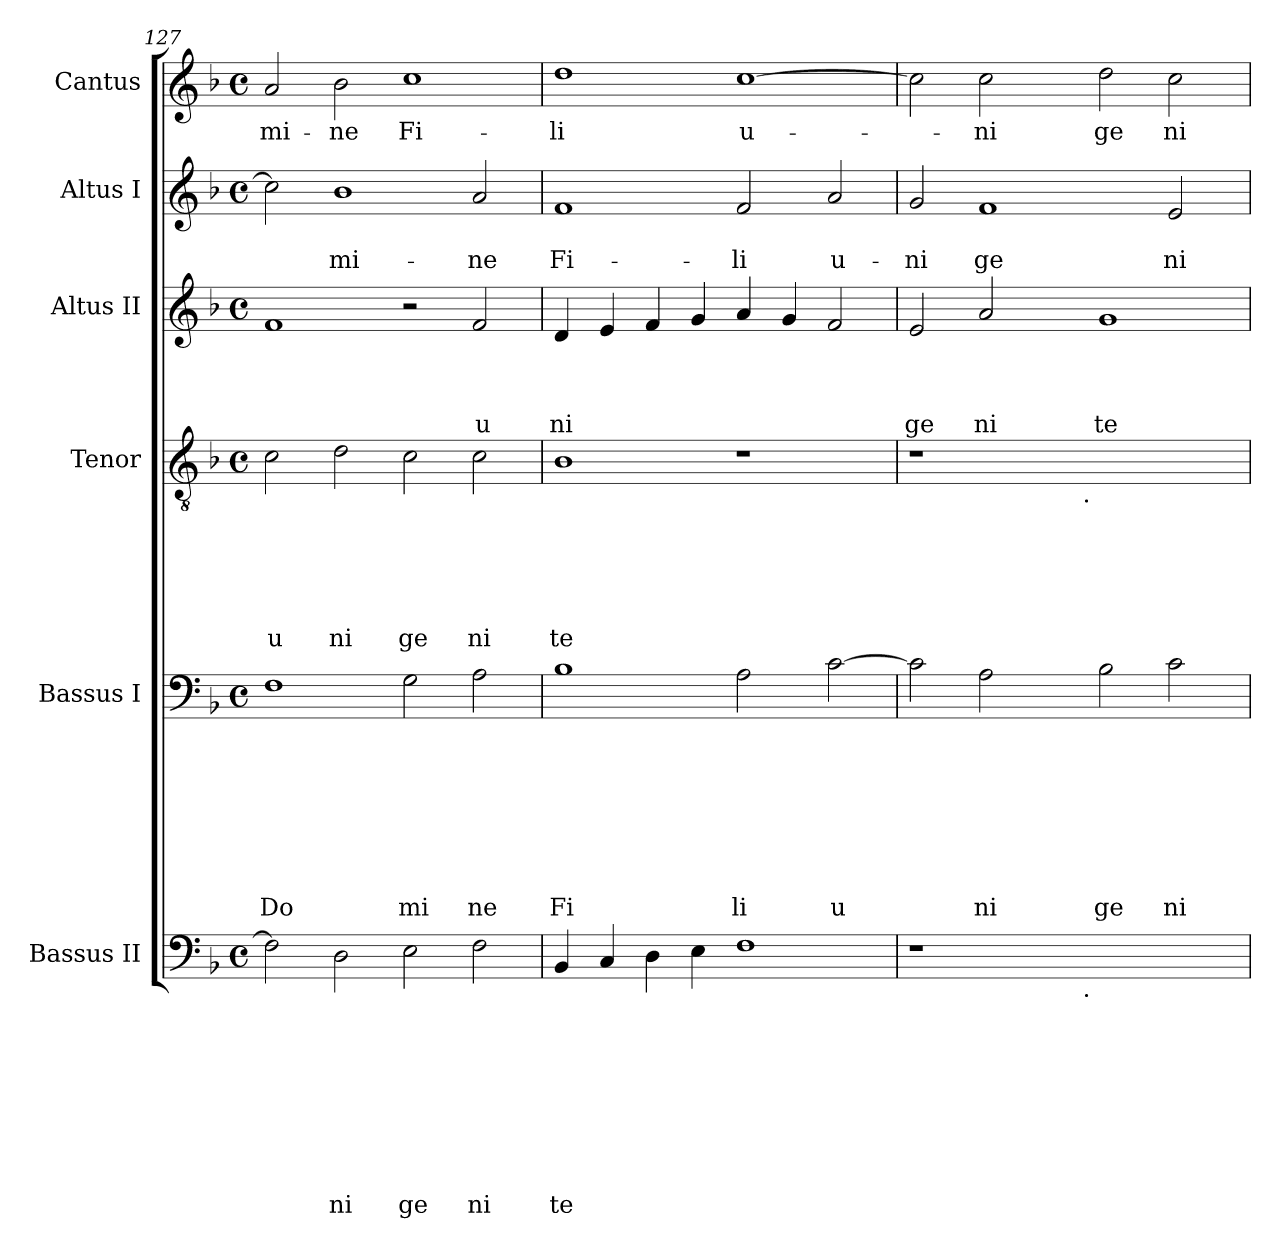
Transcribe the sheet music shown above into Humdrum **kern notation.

**kern	**text	**text	**text	**text	**text	**text	**text	**text	**text	**kern	**text	**text	**text	**text	**text	**text	**text	**text	**kern	**text	**text	**text	**text	**text	**text	**kern	**text	**text	**text	**text	**kern	**text	**text	**kern	**text
*part6	*part6	*part6	*part6	*part6	*part6	*part6	*part6	*part6	*part6	*part5	*part5	*part5	*part5	*part5	*part5	*part5	*part5	*part5	*part4	*part4	*part4	*part4	*part4	*part4	*part4	*part3	*part3	*part3	*part3	*part3	*part2	*part2	*part2	*part1	*part1
*staff6	*staff6	*staff6	*staff6	*staff6	*staff6	*staff6	*staff6	*staff6	*staff6	*staff5	*staff5	*staff5	*staff5	*staff5	*staff5	*staff5	*staff5	*staff5	*staff4	*staff4	*staff4	*staff4	*staff4	*staff4	*staff4	*staff3	*staff3	*staff3	*staff3	*staff3	*staff2	*staff2	*staff2	*staff1	*staff1
*I"Bassus II	*	*	*	*	*	*	*	*	*	*I"Bassus I	*	*	*	*	*	*	*	*	*I"Tenor	*	*	*	*	*	*	*I"Altus II	*	*	*	*	*I"Altus I	*	*	*I"Cantus	*
*I'B II	*	*	*	*	*	*	*	*	*	*I'B I	*	*	*	*	*	*	*	*	*I'T	*	*	*	*	*	*	*I'A II	*	*	*	*	*I'A I	*	*	*	*
*clefF4	*	*	*	*	*	*	*	*	*	*clefF4	*	*	*	*	*	*	*	*	*clefGv2	*	*	*	*	*	*	*clefG2	*	*	*	*	*clefG2	*	*	*clefG2	*
*k[b-]	*	*	*	*	*	*	*	*	*	*k[b-]	*	*	*	*	*	*	*	*	*k[b-]	*	*	*	*	*	*	*k[b-]	*	*	*	*	*k[b-]	*	*	*k[b-]	*
*F:	*	*	*	*	*	*	*	*	*	*F:	*	*	*	*	*	*	*	*	*F:	*	*	*	*	*	*	*F:	*	*	*	*	*F:	*	*	*F:	*
*M4/4	*	*	*	*	*	*	*	*	*	*M4/4	*	*	*	*	*	*	*	*	*M4/4	*	*	*	*	*	*	*M4/4	*	*	*	*	*M4/4	*	*	*M4/4	*
*met(c)	*	*	*	*	*	*	*	*	*	*met(c)	*	*	*	*	*	*	*	*	*met(c)	*	*	*	*	*	*	*met(c)	*	*	*	*	*met(c)	*	*	*met(c)	*
=127	=127	=127	=127	=127	=127	=127	=127	=127	=127	=127	=127	=127	=127	=127	=127	=127	=127	=127	=127	=127	=127	=127	=127	=127	=127	=127	=127	=127	=127	=127	=127	=127	=127	=127	=127
!	!	!	!	!	!	!	!	!	!	!	!	!	!	!	!	!	!	!LO:LY:b	!	!	!	!	!	!	!LO:LY:b	!	!	!	!	!	!	!	!	!	!LO:LY:b
2F\]	.	.	.	.	.	.	.	.	.	1F	.	.	.	.	.	.	.	Do	2c\	.	.	.	.	.	u	1f	.	.	.	.	2cc\]	.	.	2a/	-mi-
!	!	!	!	!	!	!	!	!	!LO:LY:b	!	!	!	!	!	!	!	!	!	!	!	!	!	!	!	!LO:LY:b	!	!	!	!	!	!	!	!LO:LY:b	!	!LO:LY:b
2D\	.	.	.	.	.	.	.	.	ni	.	.	.	.	.	.	.	.	.	2d\	.	.	.	.	.	ni	.	.	.	.	.	1b-	.	-mi-	2b-\	-ne
!	!	!	!	!	!	!	!	!	!LO:LY:b	!	!	!	!	!	!	!	!	!LO:LY:b	!	!	!	!	!	!	!LO:LY:b	!	!	!	!	!	!	!	!	!	!LO:LY:b
2E\	.	.	.	.	.	.	.	.	ge	2G\	.	.	.	.	.	.	.	mi	2c\	.	.	.	.	.	ge	2r	.	.	.	.	.	.	.	1cc	Fi-
!	!	!	!	!	!	!	!	!	!LO:LY:b	!	!	!	!	!	!	!	!	!LO:LY:b	!	!	!	!	!	!	!LO:LY:b	!	!	!	!	!LO:LY:b	!	!	!LO:LY:b	!	!
2F\	.	.	.	.	.	.	.	.	ni	2A\	.	.	.	.	.	.	.	ne	2c\	.	.	.	.	.	ni	2f/	.	.	.	u	2a/	.	-ne	.	.
=128	=128	=128	=128	=128	=128	=128	=128	=128	=128	=128	=128	=128	=128	=128	=128	=128	=128	=128	=128	=128	=128	=128	=128	=128	=128	=128	=128	=128	=128	=128	=128	=128	=128	=128	=128
!	!	!	!	!	!	!	!	!	!LO:LY:b	!	!	!	!	!	!	!	!	!LO:LY:b	!	!	!	!	!	!	!LO:LY:b	!	!	!	!	!LO:LY:b	!	!	!LO:LY:b	!	!LO:LY:b
4BB-/	.	.	.	.	.	.	.	.	te	1B-	.	.	.	.	.	.	.	Fi	1B-	.	.	.	.	.	te	4d/	.	.	.	ni	1f	.	Fi-	1dd	-li
4C/	.	.	.	.	.	.	.	.	.	.	.	.	.	.	.	.	.	.	.	.	.	.	.	.	.	4e/	.	.	.	.	.	.	.	.	.
4D\	.	.	.	.	.	.	.	.	.	.	.	.	.	.	.	.	.	.	.	.	.	.	.	.	.	4f/	.	.	.	.	.	.	.	.	.
4E\	.	.	.	.	.	.	.	.	.	.	.	.	.	.	.	.	.	.	.	.	.	.	.	.	.	4g/	.	.	.	.	.	.	.	.	.
!	!	!	!	!	!	!	!	!	!	!	!	!	!	!	!	!	!	!LO:LY:b	!	!	!	!	!	!	!	!	!	!	!	!	!	!	!LO:LY:b	!	!LO:LY:b
1F	.	.	.	.	.	.	.	.	.	2A\	.	.	.	.	.	.	.	li	1r	.	.	.	.	.	.	4a/	.	.	.	.	2f/	.	-li	[>1cc	u-
.	.	.	.	.	.	.	.	.	.	.	.	.	.	.	.	.	.	.	.	.	.	.	.	.	.	4g/	.	.	.	.	.	.	.	.	.
!	!	!	!	!	!	!	!	!	!	!	!	!	!	!	!	!	!	!LO:LY:b	!	!	!	!	!	!	!	!	!	!	!	!	!	!	!LO:LY:b	!	!
.	.	.	.	.	.	.	.	.	.	[>2c\	.	.	.	.	.	.	.	u	.	.	.	.	.	.	.	2f/	.	.	.	.	2a/	.	u-	.	.
!!LO:PB:g=z
=129	=129	=129	=129	=129	=129	=129	=129	=129	=129	=129	=129	=129	=129	=129	=129	=129	=129	=129	=129	=129	=129	=129	=129	=129	=129	=129	=129	=129	=129	=129	=129	=129	=129	=129	=129
!	!	!	!	!	!	!	!	!	!	!	!	!	!	!	!	!	!	!	!	!	!	!	!	!	!	!	!	!	!	!LO:LY:b	!	!	!LO:LY:b	!	!
*^	*	*	*	*	*	*	*	*	*	*	*	*	*	*	*	*	*	*	*^	*	*	*	*	*	*	*	*	*	*	*	*	*	*	*	*
1r	2ryy	.	.	.	.	.	.	.	.	.	2c\]	.	.	.	.	.	.	.	.	1r	2ryy	.	.	.	.	.	.	2e/	.	.	.	ge	2g/	.	-ni	2cc\]	.
!	!	!	!	!	!	!	!	!	!	!	!	!	!	!	!	!	!	!	!LO:LY:b	!	!	!	!	!	!	!	!	!	!	!	!	!LO:LY:b	!	!	!LO:LY:b	!	!LO:LY:b
.	4ryy	.	.	.	.	.	.	.	.	.	2A\	.	.	.	.	.	.	.	ni	.	4ryy	.	.	.	.	.	.	2a/	.	.	.	ni	1f	.	ge	2cc\	-ni
.	8ryy	.	.	.	.	.	.	.	.	.	.	.	.	.	.	.	.	.	.	.	8ryy	.	.	.	.	.	.	.	.	.	.	.	.	.	.	.	.
.	16ryy	.	.	.	.	.	.	.	.	.	.	.	.	.	.	.	.	.	.	.	16ryy	.	.	.	.	.	.	.	.	.	.	.	.	.	.	.	.
.	64ryy	.	.	.	.	.	.	.	.	.	.	.	.	.	.	.	.	.	.	.	64ryy	.	.	.	.	.	.	.	.	.	.	.	.	.	.	.	.
!	!	!	!	!	!	!	!	!	!	!	!	!	!	!	!	!	!	!	!	!	!LO:TX:b:t=.	!	!	!	!	!	!	!	!	!	!	!	!	!	!	!	!
!	!LO:TX:b:t=.	!	!	!	!	!	!	!	!	!	!	!	!	!	!	!	!	!	!	!	!	!	!	!	!	!	!	!	!	!	!	!	!	!	!	!	!
.	1ryy	.	.	.	.	.	.	.	.	.	.	.	.	.	.	.	.	.	.	.	1ryy	.	.	.	.	.	.	.	.	.	.	.	.	.	.	.	.
!	!	!	!	!	!	!	!	!	!	!	!	!	!	!	!	!	!	!	!LO:LY:b	!	!	!	!	!	!	!	!	!	!	!	!	!LO:LY:b	!	!	!	!	!LO:LY:b
1ryy	.	.	.	.	.	.	.	.	.	.	2B-\	.	.	.	.	.	.	.	ge	1ryy	.	.	.	.	.	.	.	1g	.	.	.	te	.	.	.	2dd\	ge
!	!	!	!	!	!	!	!	!	!	!	!	!	!	!	!	!	!	!	!LO:LY:b	!	!	!	!	!	!	!	!	!	!	!	!	!	!	!	!LO:LY:b	!	!LO:LY:b
.	.	.	.	.	.	.	.	.	.	.	2c\	.	.	.	.	.	.	.	ni	.	.	.	.	.	.	.	.	.	.	.	.	.	2e/	.	ni	2cc\	ni
.	32.ryy	.	.	.	.	.	.	.	.	.	.	.	.	.	.	.	.	.	.	.	32.ryy	.	.	.	.	.	.	.	.	.	.	.	.	.	.	.	.
*v	*v	*	*	*	*	*	*	*	*	*	*	*	*	*	*	*	*	*	*	*v	*v	*	*	*	*	*	*	*	*	*	*	*	*	*	*	*	*
=	=	=	=	=	=	=	=	=	=	=	=	=	=	=	=	=	=	=	=	=	=	=	=	=	=	=	=	=	=	=	=	=	=	=	=
*-	*-	*-	*-	*-	*-	*-	*-	*-	*-	*-	*-	*-	*-	*-	*-	*-	*-	*-	*-	*-	*-	*-	*-	*-	*-	*-	*-	*-	*-	*-	*-	*-	*-	*-	*-
